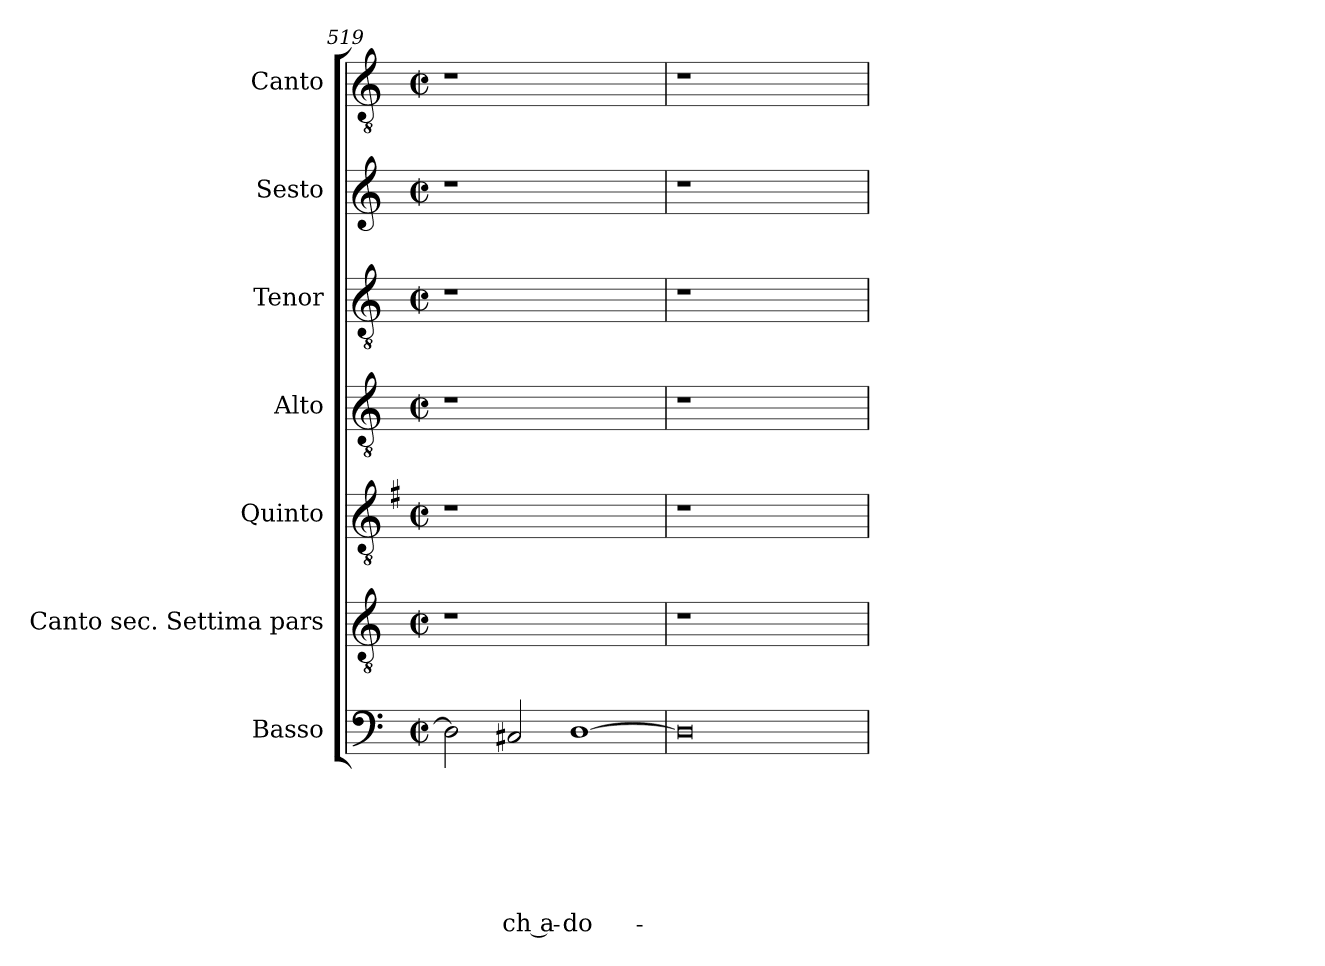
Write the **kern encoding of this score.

**kern	**text	**text	**text	**text	**text	**text	**text	**kern	**kern	**kern	**kern	**kern	**kern
*part7	*part7	*part7	*part7	*part7	*part7	*part7	*part7	*part6	*part5	*part4	*part3	*part2	*part1
*staff7	*staff7	*staff7	*staff7	*staff7	*staff7	*staff7	*staff7	*staff6	*staff5	*staff4	*staff3	*staff2	*staff1
*I"Basso	*	*	*	*	*	*	*	*I"Canto sec. Settima pars	*I"Quinto	*I"Alto	*I"Tenor	*I"Sesto	*I"Canto
*	*	*	*	*	*	*	*	*	*I'Quinto	*I'Alto	*I'Tenor	*I'Sesto	*I'Canto
*clefF4	*	*	*	*	*	*	*	*clefGv2	*clefGv2	*clefGv2	*clefGv2	*clefG2	*clefGv2
*k[]	*	*	*	*	*	*	*	*k[]	*k[f#]	*k[]	*k[]	*k[]	*k[]
*C:	*	*	*	*	*	*	*	*C:	*G:	*C:	*C:	*C:	*C:
*M2/2	*	*	*	*	*	*	*	*M2/2	*M2/2	*M2/2	*M2/2	*M2/2	*M2/2
*met(c|)	*	*	*	*	*	*	*	*met(c|)	*met(c|)	*met(c|)	*met(c|)	*met(c|)	*met(c|)
=519	=519	=519	=519	=519	=519	=519	=519	=519	=519	=519	=519	=519	=519
2D\]	.	.	.	.	.	.	.	1r	1r	1r	1r	1r	1r
!	!	!	!	!	!	!	!LO:LY:b:rj	!	!	!	!	!	!
2C#X/	.	.	.	.	.	.	ch a-	.	.	.	.	.	.
!	!	!	!	!	!	!	!LO:LY:b	!	!	!	!	!	!
[<1D	.	.	.	.	.	.	-do-	1ryy	1ryy	1ryy	1ryy	1ryy	1ryy
!!LO:LB:g=z
=520	=520	=520	=520	=520	=520	=520	=520	=520	=520	=520	=520	=520	=520
0D]	.	.	.	.	.	.	.	1r	1r	1r	1r	1r	1r
.	.	.	.	.	.	.	.	1ryy	1ryy	1ryy	1ryy	1ryy	1ryy
=	=	=	=	=	=	=	=	=	=	=	=	=	=
*-	*-	*-	*-	*-	*-	*-	*-	*-	*-	*-	*-	*-	*-
